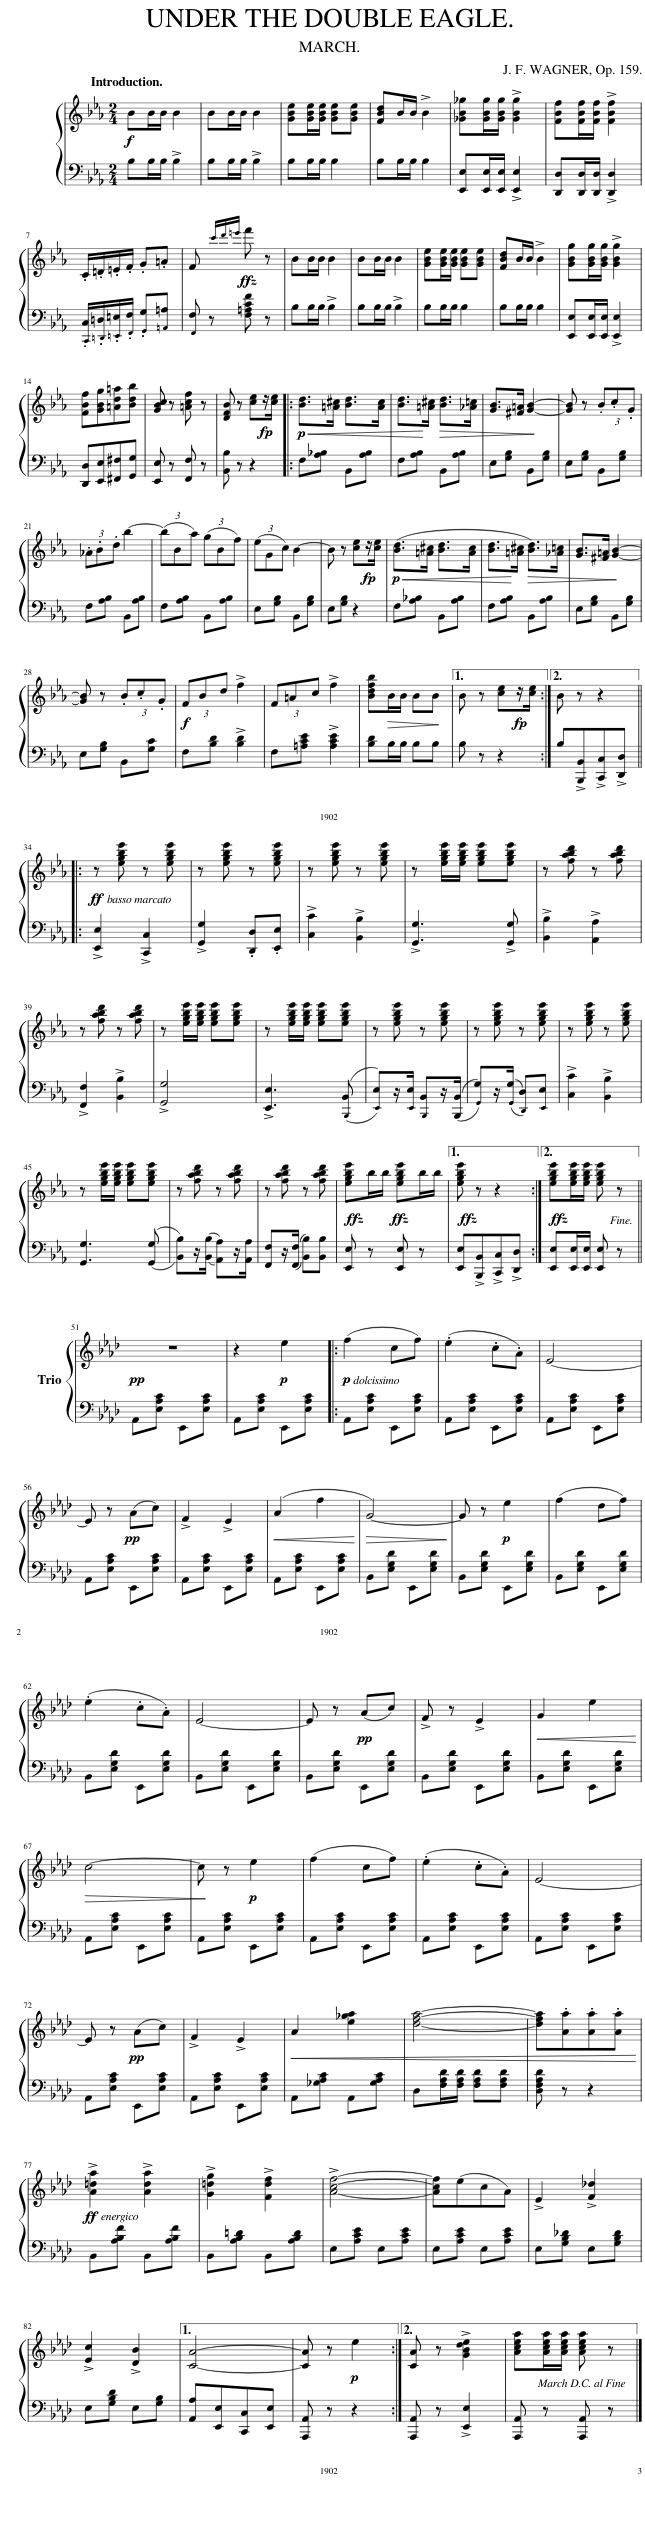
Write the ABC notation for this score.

X:1
%%score { 1 | 2 }
L:1/8
Q:1/4=110
M:2/4
I:linebreak $
K:Eb
V:1 treble
V:2 bass
V:1
!f! BB/B/ B2 | BB/B/ B2 | [GBe][GBe]/[GBe]/ [GBe][GBe] | [FBd]B/B/ !>!B2 | [_GB_g][GBg]/[GBg]/ !>![GBg]2 | %5
 [FBf][FBf]/[FBf]/ !>![FBf]2 |$ .C/.=D/.=E/.F/ .G.=A | F (3c'/d'/=e'/ f' z | BB/B/ B2 | BB/B/ B2 | %10
 [GBe][GBe]/[GBe]/ [GBe][GBe] | [FBd]B/B/ !>!B2 | [GBg][GBg]/[GBg]/ !>![GBg]2 |$ [FBf][GBg][=Ad=a][Bdb] | [GBc] z [=Acf] z | %15
 [DFB] z [ce]z/[ce]/ |:!p!!<(! [Bd]>[=A^c] [Bd]>[Ac] | [Bd]>[=A^c]!<)!!>(! [Bd]>[_A=c] | [GB]>[^F=A] [GB]2-!>)! | [GB] z (3.B.c.G |$ %20
 (3._A.B.d b2- | (3(bBa) (3(gBf) | (3(eGc) B2- | B z [ce]z/[ce]/ |!p!!<(! ([Bd]>[=A^c] [Bd]>[Ac] | %25
 [Bd]>[=A^c]!<)!!>(! [Bd]>)[_A=c] | [GB]>[^F=A] [GB]2-!>)! |$ [GB] z (3.B.c.G |!f! (3FBd !>!f2 | (3F=Ac !>!f2 | %30
 [Bdfb]!>(!B/B/ BB!>)! |1 B z [ce]z/[ce]/ :|2 B z z2 |:$!ff! z [egbe'] z [egbe'] | z [egbe'] z [egbe'] | %35
 z [egbe'] z [egbe'] | z [egbe']/[egbe']/ [egbe'][egbe'] | z [fabd'] z [fabd'] |$ z [fabd'] z [fabd'] | z [egbe']/[egbe']/ [egbe'][egbe'] | %40
 z [egbe']/[egbe']/ [egbe'][egbe'] | z [egbe'] z [egbe'] | z [egbe'] z [egbe'] | z [egbe'] z [egbe'] |$ z [egbe']/[egbe']/ [egbe'][egbe'] | %45
 z [fabd'] z [fabd'] | z [fabd'] z [fabd'] | [egbe']b/b/ [egbe']b/b/ |1 [egbe'] z z2 :|2 [egbe'][egbe']/[egbe']/ [egbe'] z!fine! ||$ %50
[K:Ab]!pp! z4 | z2!p! e2 |:!p! (f2 cf) | (.e2 .c.A) | E4- |$ %55
 E z!pp! (Ac) | !>!F2 !>!E2 |!<(! (A2 f2!<)! |!>(! G4-)!>)! | G z!p! e2 | %60
 (f2 df) |$ (.e2 .c.A) | E4- | E z!pp! (Ac) | !>!F z !>!E2 | %65
!<(! G2 e2!<)! |$!>(! c4- | c!>)! z!p! e2 | (f2 cf) | (.e2 .c.A) | %70
 E4- |$ E z!pp! (Ac) | !>!F2 !>!E2 |!<(! A2 [e_ga]2 | [dfa]4- | %75
 [dfa].[Aa].[Aa].[Aa]!<)! |$!ff! !>![A=da]2 !>![Ada]2 | !>![G=dg]2 !>![Fdf]2 | !>![Acf]4- | [Acf](ecA) | %80
 !>!E2 !>![F_d]2 |$ !>![Ec]2 !>![DB]2 |1 [CA]4- | [CA] z!p! e2 :|2!fff! [CA] z !>![GBde]2 | %85
 [Acea][Acea]/[Acea]/ [Acea] z!D.C.! |] %86
V:2
 B,B,/B,/ !>!B,2 | B,B,/B,/ !>!B,2 | B,B,/B,/ B,2 | B,B,/B,/ B,2 | [E,,E,][E,,E,]/[E,,E,]/ !>![E,,E,]2 | %5
 [D,,D,][D,,D,]/[D,,D,]/ !>![D,,D,]2 |$ .[C,,C,]/.[=D,,=D,]/.[=E,,=E,]/.[F,,F,]/ .[G,,G,][=A,,=A,] | [F,,F,] z [F,=A,CF] z | B,B,/B,/ !>!B,2 | B,B,/B,/ !>!B,2 | %10
 B,B,/B,/ B,2 | B,B,/B,/ B,2 | [E,,E,][E,,E,]/[E,,E,]/ !>![E,,E,]2 |$ [D,,D,][E,,E,][^F,,^F,][G,,G,] | [E,,E,] z [F,,F,] z | %15
 [B,,B,] z z2 |: F,[A,_B,] B,,[A,B,] | F,[A,B,] B,,[A,B,] | E,[G,B,] B,,[G,B,] | E,[G,B,] B,,[G,B,] |$ %20
 F,[A,B,] B,,[A,B,] | F,[A,B,] B,,[A,B,] | E,[G,B,] B,,[G,B,] | E,[G,B,] z2 | F,[A,_B,] B,,[A,B,] | %25
 F,[A,B,] B,,[A,B,] | E,[G,B,] B,,[G,B,] |$ E,[G,B,] B,,[G,C] | F,[B,D] !>![B,D]2 | F,[=A,CE] !>![A,CE]2 | %30
 [B,D]B,/B,/ B,B, |1 B, z z2 :|2 B,!>![B,,,B,,]!>![C,,C,]!>![D,,D,] |:$ !>![E,,E,]2 !>![C,,C,]2 | !>![G,,G,]2 .[D,,D,].[E,,E,] | %35
 !>![C,C]2 !>![B,,B,]2 | !>![G,,G,]3 !>![G,,G,] | !>![B,,B,]2 !>![A,,A,]2 |$ !>![F,,F,]2 !>![B,,B,]2 | !>![G,,G,]4 | %40
 !>![E,,E,]3 (([B,,,B,,] | [E,,E,]))z/[E,,E,]/ [B,,,B,,]z/(([B,,,B,,]/ | [G,,G,]))z/(([G,,G,]/ [D,,D,]))[E,,E,] | !>![C,C]2 !>![B,,B,]2 |$ [G,,G,]3 (([G,,G,] | %45
 [B,,B,]))z/(([B,,B,]/ [A,,A,]))z/[A,,A,]/ | [F,,F,]z/(([F,,F,]/ [B,,B,]))[B,,B,] | [E,,E,] z [E,,E,] z |1 [E,,E,]!>![B,,,B,,]!>![C,,C,]!>![D,,D,] :|2 [E,,E,][E,,E,]/[E,,E,]/ [E,,E,] z ||$ %50
[K:Ab] A,,[E,A,C] E,,[E,A,C] | A,,[E,A,C] E,,[E,A,C] |: A,,[E,A,C] E,,[E,A,C] | A,,[E,A,C] E,,[E,A,C] | A,,[E,A,C] E,,[E,A,C] |$ %55
 A,,[E,A,C] E,,[E,A,C] | A,,[E,A,C] E,,[E,A,C] | A,,[E,A,C] E,,[E,A,C] | B,,[E,G,D] E,,[E,G,D] | B,,[E,G,D] E,,[E,G,D] | %60
 B,,[E,G,D] E,,[E,G,D] |$ B,,[E,G,D] E,,[E,G,D] | B,,[E,G,D] E,,[E,G,D] | B,,[E,G,D] E,,[E,G,D] | B,,[E,G,D] E,,[E,G,D] | %65
 B,,[E,G,D] E,,[E,G,D] |$ A,,[E,A,C] E,,[E,A,C] | A,,[E,A,C] E,,[E,A,C] | A,,[E,A,C] E,,[E,A,C] | A,,[E,A,C] E,,[E,A,C] | %70
 A,,[E,A,C] E,,[E,A,C] |$ A,,[E,A,C] E,,[E,A,C] | A,,[E,A,C] E,,[E,A,C] | A,,[_G,A,C] A,,[G,A,C] | D,[F,A,D]/[F,A,D]/ [F,A,D][F,A,D] | %75
 [D,F,A,D] z z2 |$ B,,[A,B,F] B,,[A,B,F] | B,,[A,B,=D] B,,[A,B,D] | E,[A,CE] E,[A,CE] | E,[A,CE] E,[A,CE] | %80
 E,[G,B,_D] E,[G,B,D] |$ E,[G,B,D] E,[G,B,] |1 [A,,A,][E,,E,][C,,C,][E,,E,] | [A,,,A,,] z z2 :|2 [A,,,A,,] z !>![E,,E,]2 | %85
 [A,,,A,,] z [A,,,A,,] z |] %86
